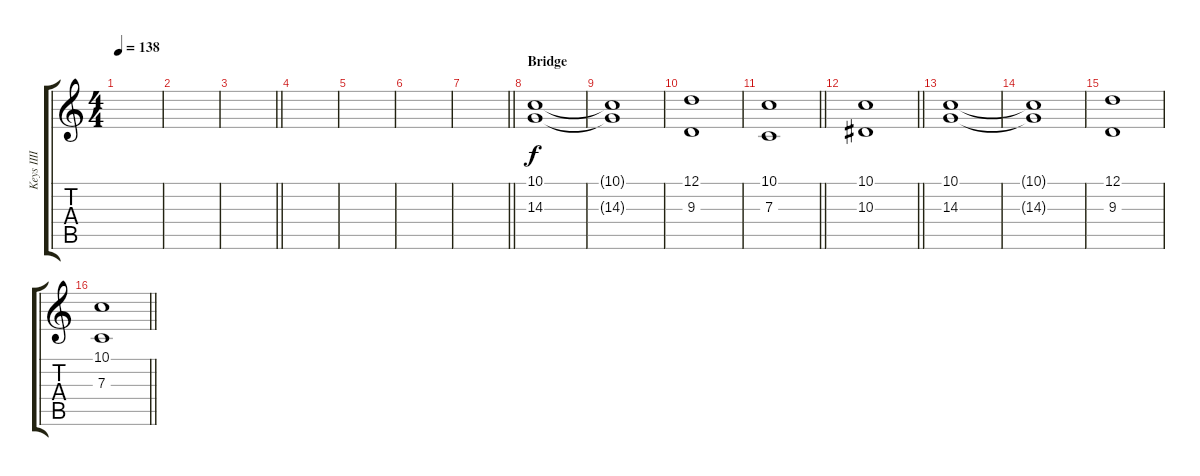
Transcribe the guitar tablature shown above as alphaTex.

\track ("Keys IIII" "Keys IIII") {instrument pad2warm}
\staff {score tabs}
\tuning (D4 A3 F3 C3 G2 C2) {hide}
\ts (4 4)
\tempo 138
\clef g2
\ks c
|
|
\barLineRight lightlight
|
\section ("" "")
|
|
|
\barLineRight lightlight
|
\section ("" "Bridge")
(10.1 14.3).1{volume 13} |
(10.1{t} 14.3{t}).1 |
(12.1 9.3).1 |
\barLineRight lightlight
(10.1 7.3).1 |
\section ("" "")
\barLineRight lightlight
(10.1 10.3).1 |
\section ("" "")
(10.1 14.3).1{volume 12} |
(10.1{t} 14.3{t}).1 |
(12.1 9.3).1 |
\barLineRight lightlight
(10.1 7.3).1
